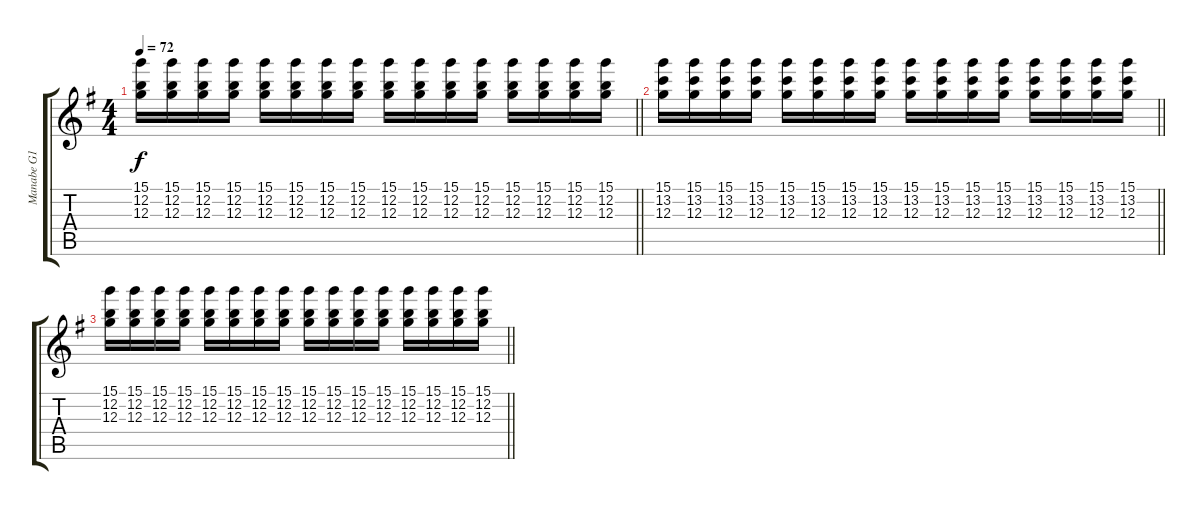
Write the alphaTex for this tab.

\track ("Manabe G1" "Manabe G1") {instrument overdrivenguitar}
\staff {score tabs}
\tuning (E4 B3 G3 D3 A2 E2) {hide}
\ts (4 4)
\tempo 72
\clef g2
\barLineRight lightlight
\ks g
(15.1 12.2 12.3).16{dy f} (15.1 12.2 12.3).16 (15.1 12.2 12.3).16 (15.1 12.2 12.3).16 (15.1 12.2 12.3).16 (15.1 12.2 12.3).16 (15.1 12.2 12.3).16 (15.1 12.2 12.3).16 (15.1 12.2 12.3).16 (15.1 12.2 12.3).16 (15.1 12.2 12.3).16 (15.1 12.2 12.3).16 (15.1 12.2 12.3).16 (15.1 12.2 12.3).16 (15.1 12.2 12.3).16 (15.1 12.2 12.3).16 |
\barLineRight lightlight
(15.1 13.2 12.3).16 (15.1 13.2 12.3).16 (15.1 13.2 12.3).16 (15.1 13.2 12.3).16 (15.1 13.2 12.3).16 (15.1 13.2 12.3).16 (15.1 13.2 12.3).16 (15.1 13.2 12.3).16 (15.1 13.2 12.3).16 (15.1 13.2 12.3).16 (15.1 13.2 12.3).16 (15.1 13.2 12.3).16 (15.1 13.2 12.3).16 (15.1 13.2 12.3).16 (15.1 13.2 12.3).16 (15.1 13.2 12.3).16 |
\barLineRight lightlight
(15.1 12.2 12.3).16 (15.1 12.2 12.3).16 (15.1 12.2 12.3).16 (15.1 12.2 12.3).16 (15.1 12.2 12.3).16 (15.1 12.2 12.3).16 (15.1 12.2 12.3).16 (15.1 12.2 12.3).16 (15.1 12.2 12.3).16 (15.1 12.2 12.3).16 (15.1 12.2 12.3).16 (15.1 12.2 12.3).16 (15.1 12.2 12.3).16 (15.1 12.2 12.3).16 (15.1 12.2 12.3).16 (15.1 12.2 12.3).16
